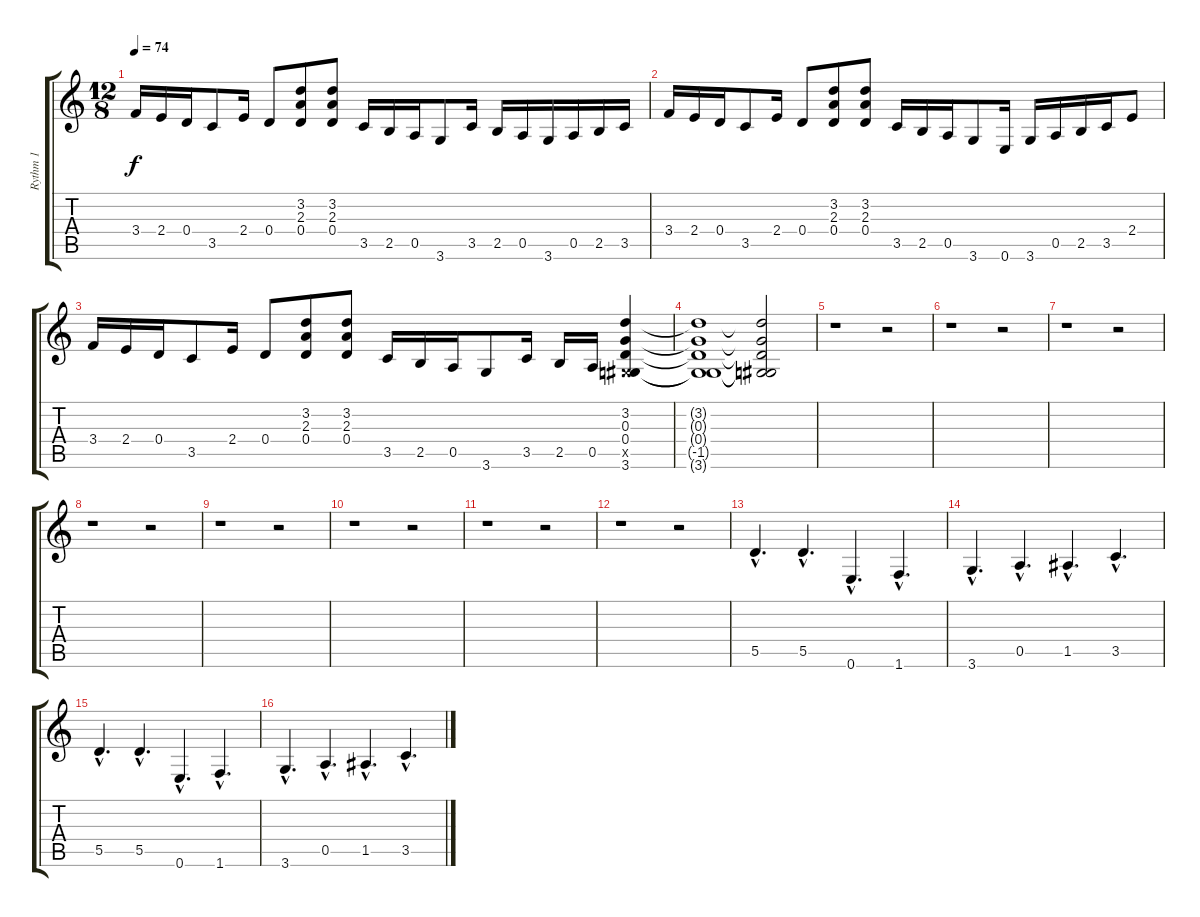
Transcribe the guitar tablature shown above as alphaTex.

\track ("Rythm 1" "Rythm 1") {instrument overdrivenguitar}
\staff {score tabs}
\tuning (E4 B3 G3 D3 A2 E2) {hide}
\ts (12 8)
\tempo 74
\clef g2
\ks c
3.4.16{dy f} 2.4.16 0.4.16 3.5.8 2.4.16 0.4.8 (3.2 2.3 0.4).8 (3.2 2.3 0.4).8 3.5.16 2.5.16 0.5.16 3.6.8 3.5.16 2.5.16 0.5.16 3.6.16 0.5.16 2.5.16 3.5.16 |
3.4.16 2.4.16 0.4.16 3.5.8 2.4.16 0.4.8 (3.2 2.3 0.4).8 (3.2 2.3 0.4).8 3.5.16 2.5.16 0.5.16 3.6.8 0.6.16 3.6.16 0.5.16 2.5.16 3.5.16 2.4.8 |
3.4.16 2.4.16 0.4.16 3.5.8 2.4.16 0.4.8 (3.2 2.3 0.4).8 (3.2 2.3 0.4).8 3.5.16 2.5.16 0.5.16 3.6.8 3.5.16 2.5.16 0.5.16 (3.2 0.3 0.4 -1.5{x} 3.6).4 |
(3.2{t} 0.3{t} 0.4{t} -1.5{t} 3.6{t}).1 (3.2{t} 0.3{t} 0.4{t} -1.5{t} 3.6{t}).2 |
r.1 r.2 |
r.1 r.2 |
r.1 r.2 |
r.1 r.2 |
r.1 r.2 |
r.1 r.2 |
r.1 r.2 |
r.1 r.2 |
5.5{hac}.4{d} 5.5{hac}.4{d} 0.6{hac}.4{d} 1.6{hac}.4{d} |
3.6{hac}.4{d} 0.5{hac}.4{d} 1.5{hac}.4{d} 3.5{hac}.4{d} |
5.5{hac}.4{d} 5.5{hac}.4{d} 0.6{hac}.4{d} 1.6{hac}.4{d} |
3.6{hac}.4{d} 0.5{hac}.4{d} 1.5{hac}.4{d} 3.5{hac}.4{d}
